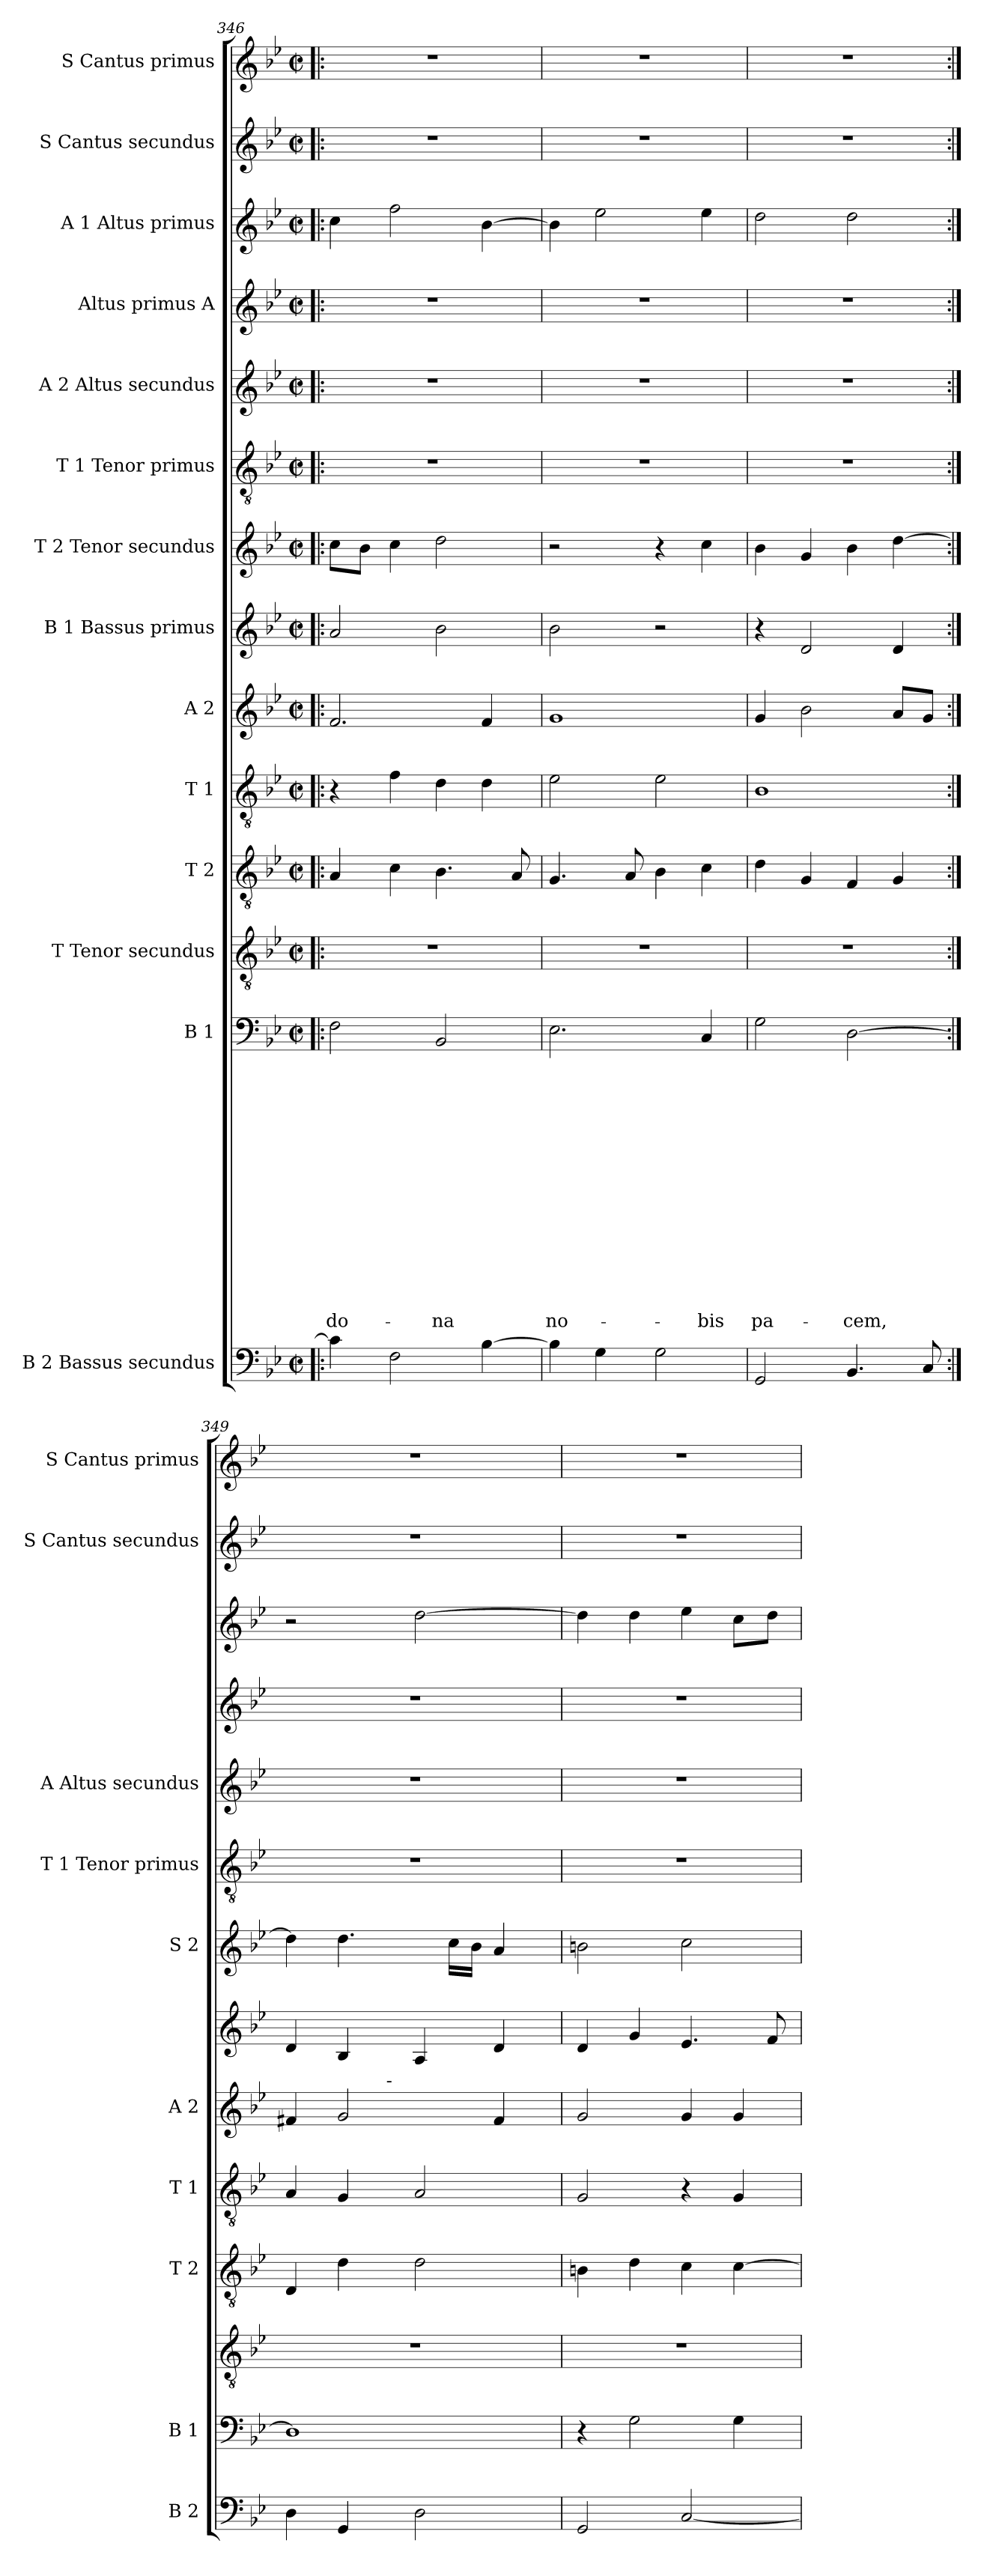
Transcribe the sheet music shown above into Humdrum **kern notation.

**kern	**kern	**text	**text	**text	**text	**text	**text	**text	**text	**text	**text	**text	**text	**text	**text	**text	**kern	**kern	**kern	**kern	**kern	**kern	**kern	**kern	**kern	**kern	**kern	**kern
*part14	*part13	*part13	*part13	*part13	*part13	*part13	*part13	*part13	*part13	*part13	*part13	*part13	*part13	*part13	*part13	*part13	*part12	*part11	*part10	*part9	*part8	*part7	*part6	*part5	*part4	*part3	*part2	*part1
*staff14	*staff13	*staff13	*staff13	*staff13	*staff13	*staff13	*staff13	*staff13	*staff13	*staff13	*staff13	*staff13	*staff13	*staff13	*staff13	*staff13	*staff12	*staff11	*staff10	*staff9	*staff8	*staff7	*staff6	*staff5	*staff4	*staff3	*staff2	*staff1
*I"B 2 Bassus secundus	*I"B 1	*	*	*	*	*	*	*	*	*	*	*	*	*	*	*	*I"T Tenor secundus	*I"T 2	*I"T 1	*I"A 2	*I"B 1 Bassus primus	*I"T 2 Tenor secundus	*I"T 1 Tenor primus	*I"A 2 Altus secundus	*I"Altus primus A	*I"A 1 Altus primus	*I"S Cantus secundus	*I"S Cantus primus
*I'B 2	*I'B 1	*	*	*	*	*	*	*	*	*	*	*	*	*	*	*	*	*I'T 2	*I'T 1	*I'A 2	*	*I'S 2	*I'T 1 Tenor primus	*I'A Altus secundus	*	*	*I'S Cantus secundus	*I'S Cantus primus
*clefF4	*clefF4	*	*	*	*	*	*	*	*	*	*	*	*	*	*	*	*clefGv2	*clefGv2	*clefGv2	*clefG2	*clefG2	*clefG2	*clefGv2	*clefG2	*clefG2	*clefG2	*clefG2	*clefG2
*k[b-e-]	*k[b-e-]	*	*	*	*	*	*	*	*	*	*	*	*	*	*	*	*k[b-e-]	*k[b-e-]	*k[b-e-]	*k[b-e-]	*k[b-e-]	*k[b-e-]	*k[b-e-]	*k[b-e-]	*k[b-e-]	*k[b-e-]	*k[b-e-]	*k[b-e-]
*B-:	*B-:	*	*	*	*	*	*	*	*	*	*	*	*	*	*	*	*B-:	*B-:	*B-:	*B-:	*B-:	*B-:	*B-:	*B-:	*B-:	*B-:	*B-:	*B-:
*M2/2	*M2/2	*	*	*	*	*	*	*	*	*	*	*	*	*	*	*	*M2/2	*M2/2	*M2/2	*M2/2	*M2/2	*M2/2	*M2/2	*M2/2	*M2/2	*M2/2	*M2/2	*M2/2
*met(c|)	*met(c|)	*	*	*	*	*	*	*	*	*	*	*	*	*	*	*	*met(c|)	*met(c|)	*met(c|)	*met(c|)	*met(c|)	*met(c|)	*met(c|)	*met(c|)	*met(c|)	*met(c|)	*met(c|)	*met(c|)
=346!|:	=346!|:	=346!|:	=346!|:	=346!|:	=346!|:	=346!|:	=346!|:	=346!|:	=346!|:	=346!|:	=346!|:	=346!|:	=346!|:	=346!|:	=346!|:	=346!|:	=346!|:	=346!|:	=346!|:	=346!|:	=346!|:	=346!|:	=346!|:	=346!|:	=346!|:	=346!|:	=346!|:	=346!|:
!	!	!	!	!	!	!	!	!	!	!	!	!	!	!	!	!LO:LY:b	!	!	!	!	!	!	!	!	!	!	!	!
4c\]	2F\	.	.	.	.	.	.	.	.	.	.	.	.	.	.	do-	1r	4A/	4r	2.f/	2a/	8cc\L	1r	1r	1r	4cc\	1r	1r
.	.	.	.	.	.	.	.	.	.	.	.	.	.	.	.	.	.	.	.	.	.	8b-\J	.	.	.	.	.	.
2F\	.	.	.	.	.	.	.	.	.	.	.	.	.	.	.	.	.	4c\	4f\	.	.	4cc\	.	.	.	2ff\	.	.
!	!	!	!	!	!	!	!	!	!	!	!	!	!	!	!	!LO:LY:b	!	!	!	!	!	!	!	!	!	!	!	!
.	2BB-/	.	.	.	.	.	.	.	.	.	.	.	.	.	.	-na	.	4.B-\	4d\	.	2b-\	2dd\	.	.	.	.	.	.
[>4B-\	.	.	.	.	.	.	.	.	.	.	.	.	.	.	.	.	.	.	4d\	4f/	.	.	.	.	.	[>4b-\	.	.
.	.	.	.	.	.	.	.	.	.	.	.	.	.	.	.	.	.	8A/	.	.	.	.	.	.	.	.	.	.
=347	=347	=347	=347	=347	=347	=347	=347	=347	=347	=347	=347	=347	=347	=347	=347	=347	=347	=347	=347	=347	=347	=347	=347	=347	=347	=347	=347	=347
!	!	!	!	!	!	!	!	!	!	!	!	!	!	!	!	!LO:LY:b	!	!	!	!	!	!	!	!	!	!	!	!
4B-\]	2.E-\	.	.	.	.	.	.	.	.	.	.	.	.	.	.	no-	1r	4.G/	2e-\	1g	2b-\	2r	1r	1r	1r	4b-\]	1r	1r
4G\	.	.	.	.	.	.	.	.	.	.	.	.	.	.	.	.	.	.	.	.	.	.	.	.	.	2ee-\	.	.
.	.	.	.	.	.	.	.	.	.	.	.	.	.	.	.	.	.	8A/	.	.	.	.	.	.	.	.	.	.
2G\	.	.	.	.	.	.	.	.	.	.	.	.	.	.	.	.	.	4B-\	2e-\	.	2r	4r	.	.	.	.	.	.
!	!	!	!	!	!	!	!	!	!	!	!	!	!	!	!	!LO:LY:b	!	!	!	!	!	!	!	!	!	!	!	!
.	4C/	.	.	.	.	.	.	.	.	.	.	.	.	.	.	-bis	.	4c\	.	.	.	4cc\	.	.	.	4ee-\	.	.
=348	=348	=348	=348	=348	=348	=348	=348	=348	=348	=348	=348	=348	=348	=348	=348	=348	=348	=348	=348	=348	=348	=348	=348	=348	=348	=348	=348	=348
!	!	!	!	!	!	!	!	!	!	!	!	!	!	!	!	!LO:LY:b	!	!	!	!	!	!	!	!	!	!	!	!
2GG/	2G\	.	.	.	.	.	.	.	.	.	.	.	.	.	.	pa-	1r	4d\	1B-	4g/	4r	4b-\	1r	1r	1r	2dd\	1r	1r
.	.	.	.	.	.	.	.	.	.	.	.	.	.	.	.	.	.	4G/	.	2b-\	2d/	4g/	.	.	.	.	.	.
!	!	!	!	!	!	!	!	!	!	!	!	!	!	!	!	!LO:LY:b	!	!	!	!	!	!	!	!	!	!	!	!
4.BB-/	[>2D\	.	.	.	.	.	.	.	.	.	.	.	.	.	.	-cem,	.	4F/	.	.	.	4b-\	.	.	.	2dd\	.	.
.	.	.	.	.	.	.	.	.	.	.	.	.	.	.	.	.	.	4G/	.	8a/L	4d/	[>4dd\	.	.	.	.	.	.
8C/	.	.	.	.	.	.	.	.	.	.	.	.	.	.	.	.	.	.	.	8g/J	.	.	.	.	.	.	.	.
!!LO:PB:g=z
=349:|!	=349:|!	=349:|!	=349:|!	=349:|!	=349:|!	=349:|!	=349:|!	=349:|!	=349:|!	=349:|!	=349:|!	=349:|!	=349:|!	=349:|!	=349:|!	=349:|!	=349:|!	=349:|!	=349:|!	=349:|!	=349:|!	=349:|!	=349:|!	=349:|!	=349:|!	=349:|!	=349:|!	=349:|!
!	!	!	!	!	!	!	!	!	!	!	!	!	!	!	!	!	!	!	!	!LO:TX:a:t=no	!	!	!	!	!	!	!	!
*	*	*	*	*	*	*	*	*	*	*	*	*	*	*	*	*	*	*	*	*^	*	*	*	*	*	*	*	*
4D\	1D]	.	.	.	.	.	.	.	.	.	.	.	.	.	.	.	1r	4D/	4A/	4f#X/	4ryy	4d/	4dd\]	1r	1r	1r	2r	1r	1r
4GG/	.	.	.	.	.	.	.	.	.	.	.	.	.	.	.	.	.	4d\	4G/	2g/	8ryy	4B-/	4.dd\	.	.	.	.	.	.
.	.	.	.	.	.	.	.	.	.	.	.	.	.	.	.	.	.	.	.	.	32ryy	.	.	.	.	.	.	.	.
!	!	!	!	!	!	!	!	!	!	!	!	!	!	!	!	!	!	!	!	!	!LO:TX:a:t=-	!	!	!	!	!	!	!	!
.	.	.	.	.	.	.	.	.	.	.	.	.	.	.	.	.	.	.	.	.	2ryy	.	.	.	.	.	.	.	.
2D\	.	.	.	.	.	.	.	.	.	.	.	.	.	.	.	.	.	2d\	2A/	.	.	4A/	.	.	.	.	[>2dd\	.	.
.	.	.	.	.	.	.	.	.	.	.	.	.	.	.	.	.	.	.	.	.	.	.	16cc\LL	.	.	.	.	.	.
.	.	.	.	.	.	.	.	.	.	.	.	.	.	.	.	.	.	.	.	.	.	.	16b-\JJ	.	.	.	.	.	.
.	.	.	.	.	.	.	.	.	.	.	.	.	.	.	.	.	.	.	.	4f#/	.	4d/	4a/	.	.	.	.	.	.
.	.	.	.	.	.	.	.	.	.	.	.	.	.	.	.	.	.	.	.	.	16.ryy	.	.	.	.	.	.	.	.
*	*	*	*	*	*	*	*	*	*	*	*	*	*	*	*	*	*	*	*	*v	*v	*	*	*	*	*	*	*	*
=350	=350	=350	=350	=350	=350	=350	=350	=350	=350	=350	=350	=350	=350	=350	=350	=350	=350	=350	=350	=350	=350	=350	=350	=350	=350	=350	=350	=350
2GG/	4r	.	.	.	.	.	.	.	.	.	.	.	.	.	.	.	1r	4Bn\	2G/	2g/	4d/	2bn\	1r	1r	1r	4dd\]	1r	1r
.	2G\	.	.	.	.	.	.	.	.	.	.	.	.	.	.	.	.	4d\	.	.	4g/	.	.	.	.	4dd\	.	.
[<2C/	.	.	.	.	.	.	.	.	.	.	.	.	.	.	.	.	.	4c\	4r	4g/	4.e-/	2cc\	.	.	.	4ee-\	.	.
.	4G\	.	.	.	.	.	.	.	.	.	.	.	.	.	.	.	.	[>4c\	4G/	4g/	.	.	.	.	.	8cc\L	.	.
.	.	.	.	.	.	.	.	.	.	.	.	.	.	.	.	.	.	.	.	.	8f/	.	.	.	.	8dd\J	.	.
=	=	=	=	=	=	=	=	=	=	=	=	=	=	=	=	=	=	=	=	=	=	=	=	=	=	=	=	=
*-	*-	*-	*-	*-	*-	*-	*-	*-	*-	*-	*-	*-	*-	*-	*-	*-	*-	*-	*-	*-	*-	*-	*-	*-	*-	*-	*-	*-
